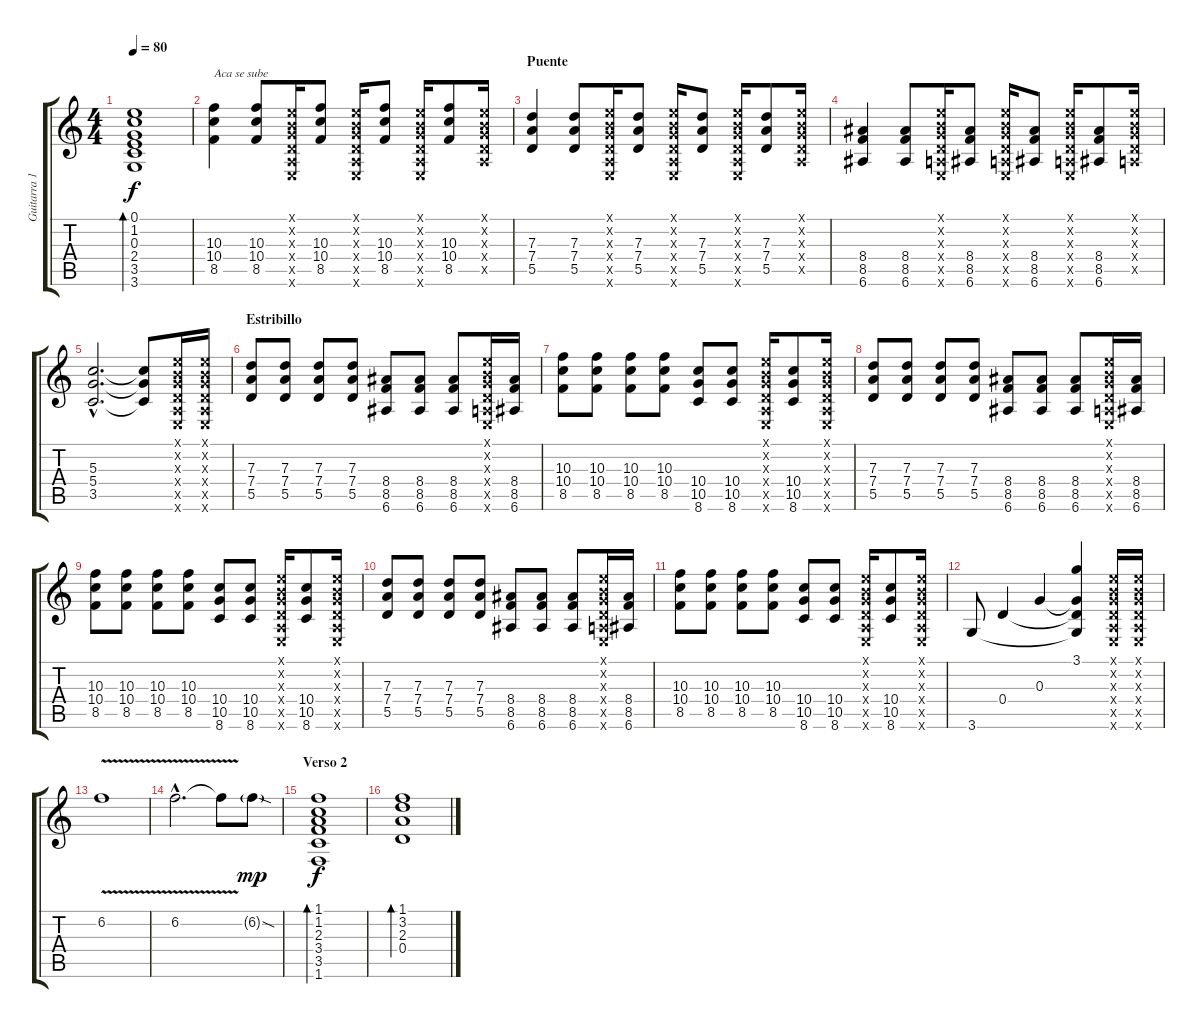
\track ("Guitarra 1 (Evan)" "Guitarra 1") {instrument distortionguitar}
\staff {score tabs}
\tuning (E4 B3 G3 D3 A2 E2) {hide}
\ts (4 4)
\tempo 80
\clef g2
\ks c
(0.1 1.2 0.3 2.4 3.5 3.6).1{bd 60 dy f} |
(10.3 10.4 8.5).4{txt "Aca se sube" volume 16 balance 11} (10.3 10.4 8.5).8 (0.1{x} 0.2{x} 0.3{x} 0.4{x} 0.5{x} 0.6{x}).16 (10.3 10.4 8.5).8 (0.1{x} 0.2{x} 0.3{x} 0.4{x} 0.5{x} 0.6{x}).16 (10.3 10.4 8.5).8 (0.1{x} 0.2{x} 0.3{x} 0.4{x} 0.5{x} 0.6{x}).16 (10.3 10.4 8.5).8 (0.1{x} 0.2{x} 0.3{x} 0.4{x} 0.5{x}).16 |
\section ("" "Puente")
(7.3 7.4 5.5).4{volume 16 balance 11} (7.3 7.4 5.5).8 (0.1{x} 0.2{x} 0.3{x} 0.4{x} 0.5{x} 0.6{x}).16 (7.3 7.4 5.5).8 (0.1{x} 0.2{x} 0.3{x} 0.4{x} 0.5{x} 0.6{x}).16 (7.3 7.4 5.5).8 (0.1{x} 0.2{x} 0.3{x} 0.4{x} 0.5{x} 0.6{x}).16 (7.3 7.4 5.5).8 (0.1{x} 0.2{x} 0.3{x} 0.4{x} 0.5{x}).16 |
(8.4 8.5 6.6).4{volume 16 balance 11} (8.4 8.5 6.6).8 (0.1{x} 0.2{x} 0.3{x} 0.4{x} 0.5{x} 0.6{x}).16 (8.4 8.5 6.6).8 (0.1{x} 0.2{x} 0.3{x} 0.4{x} 0.5{x} 0.6{x}).16 (8.4 8.5 6.6).8 (0.1{x} 0.2{x} 0.3{x} 0.4{x} 0.5{x} 0.6{x}).16 (8.4 8.5 6.6).8 (0.1{x} 0.2{x} 0.3{x} 0.4{x} 0.5{x}).16 |
(5.3{hac} 5.4{hac} 3.5{hac}).2{d} (5.3{t} 5.4{t} 3.5{t}).8 (0.1{x} 0.2{x} 0.3{x} 0.4{x} 0.5{x} 0.6{x}).16 (0.1{x} 0.2{x} 0.3{x} 0.4{x} 0.5{x} 0.6{x}).16 |
\section ("" "Estribillo")
(7.3 7.4 5.5).8 (7.3 7.4 5.5).8 (7.3 7.4 5.5).8 (7.3 7.4 5.5).8 (8.4 8.5 6.6).8 (8.4 8.5 6.6).8 (8.4 8.5 6.6).8 (0.1{x} 0.2{x} 0.3{x} 0.4{x} 0.5{x} 0.6{x}).16 (8.4 8.5 6.6).16 |
(10.3 10.4 8.5).8 (10.3 10.4 8.5).8 (10.3 10.4 8.5).8 (10.3 10.4 8.5).8 (10.4 10.5 8.6).8 (10.4 10.5 8.6).8 (0.1{x} 0.2{x} 0.3{x} 0.4{x} 0.5{x} 0.6{x}).16 (10.4 10.5 8.6).8 (0.1{x} 0.2{x} 0.3{x} 0.4{x} 0.5{x} 0.6{x}).16 |
(7.3 7.4 5.5).8 (7.3 7.4 5.5).8 (7.3 7.4 5.5).8 (7.3 7.4 5.5).8 (8.4 8.5 6.6).8 (8.4 8.5 6.6).8 (8.4 8.5 6.6).8 (0.1{x} 0.2{x} 0.3{x} 0.4{x} 0.5{x} 0.6{x}).16 (8.4 8.5 6.6).16 |
(10.3 10.4 8.5).8 (10.3 10.4 8.5).8 (10.3 10.4 8.5).8 (10.3 10.4 8.5).8 (10.4 10.5 8.6).8 (10.4 10.5 8.6).8 (0.1{x} 0.2{x} 0.3{x} 0.4{x} 0.5{x} 0.6{x}).16 (10.4 10.5 8.6).8 (0.1{x} 0.2{x} 0.3{x} 0.4{x} 0.5{x} 0.6{x}).16 |
(7.3 7.4 5.5).8 (7.3 7.4 5.5).8 (7.3 7.4 5.5).8 (7.3 7.4 5.5).8 (8.4 8.5 6.6).8 (8.4 8.5 6.6).8 (8.4 8.5 6.6).8 (0.1{x} 0.2{x} 0.3{x} 0.4{x} 0.5{x} 0.6{x}).16 (8.4 8.5 6.6).16 |
(10.3 10.4 8.5).8 (10.3 10.4 8.5).8 (10.3 10.4 8.5).8 (10.3 10.4 8.5).8 (10.4 10.5 8.6).8 (10.4 10.5 8.6).8 (0.1{x} 0.2{x} 0.3{x} 0.4{x} 0.5{x} 0.6{x}).16 (10.4 10.5 8.6).8 (0.1{x} 0.2{x} 0.3{x} 0.4{x} 0.5{x} 0.6{x}).16 |
3.6.8 0.4.4 0.3.4 (3.1 0.3{t} 0.4{t} 3.6{t}).4 (0.1{x} 0.2{x} 0.3{x} 0.4{x} 0.5{x} 0.6{x}).16 (0.1{x} 0.2{x} 0.3{x} 0.4{x} 0.5{x} 0.6{x}).16 |
6.2{v}.1 |
6.2{v hac}.2{d} 6.2{t}.8 6.2{sod g}.8{dy mp} |
\section ("" "Verso 2")
(1.1 1.2 2.3 3.4 3.5 1.6).1{bd 60 dy f volume 8} |
(1.1 3.2 2.3 0.4).1{bd 60}
